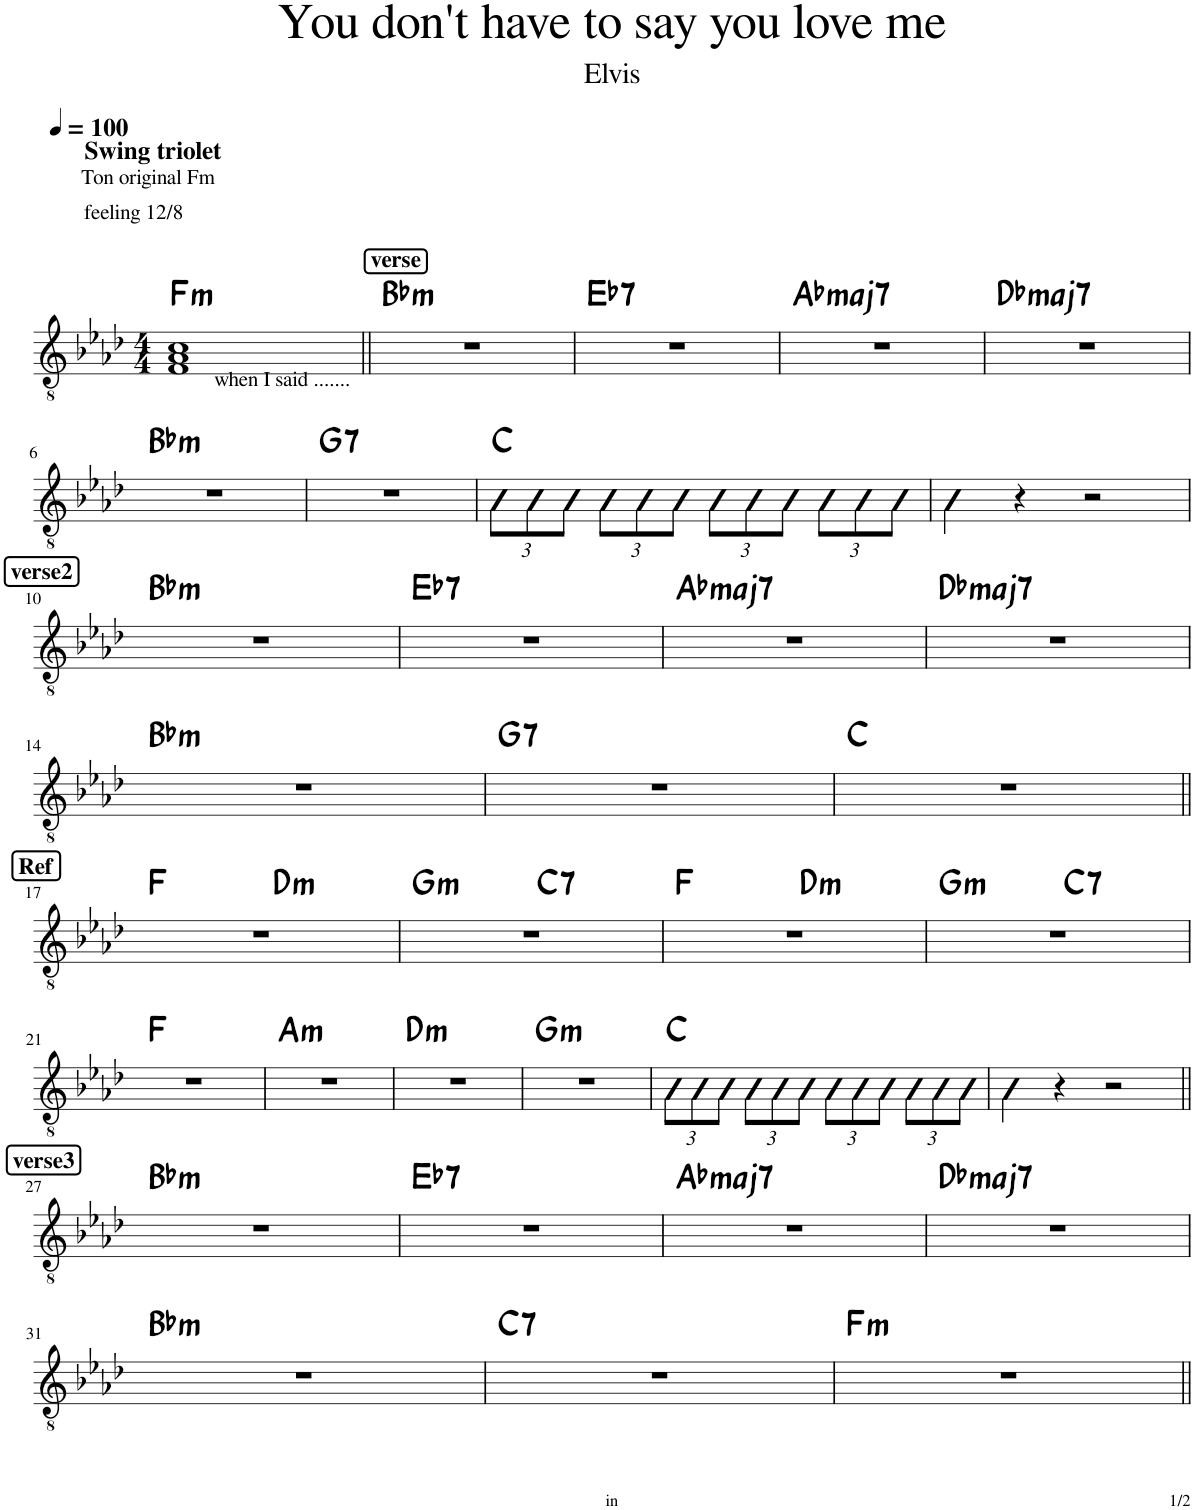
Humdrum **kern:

**kern	**harte
*part1	*part1
*staff1	*
*I"Classical Guitar	*
*I'Guit.	*
*clefGv2	*
*k[b-e-a-d-]	*
*M4/4	*
*MM100	*
=1	=1
!LO:TX:a:t=when I said .......	!
!LO:TX:a:B:t=Swing triolet	!
!LO:TX:a:t=feeling 12/8	!
!LO:TX:a:t=Ton original Fm	!LO:H:kt=m
1F 1A- 1c	F:min
!!LO:REH:place=s1:a:B:cj:fs=11:t=verse
=2||	=2||
!	!LO:H:kt=m
1r	Bb:min
=3	=3
!	!LO:H:kt=7
1r	Eb:7
=4	=4
!	!LO:H:kt=maj7
1r	Ab:maj7
=5	=5
!	!LO:H:kt=maj7
1r	Db:maj7
!!LO:LB:g=z
=6	=6
!	!LO:H:kt=m
1r	Bb:min
=7	=7
!	!LO:H:kt=7
1r	G:7
=8	=8
*Xbrackettup	*
12C\L	C:maj
12C\	.
12C\J	.
12C\L	.
12C\	.
12C\J	.
12C\L	.
12C\	.
12C\J	.
12C\L	.
12C\	.
12C\J	.
=9	=9
4C\	.
4r	.
2r	.
!!LO:LB:g=z
!!LO:REH:place=s1:a:B:cj:fs=11:t=verse2
=10	=10
!	!LO:H:kt=m
1r	Bb:min
=11	=11
!	!LO:H:kt=7
1r	Eb:7
=12	=12
!	!LO:H:kt=maj7
1r	Ab:maj7
=13	=13
!	!LO:H:kt=maj7
1r	Db:maj7
!!LO:LB:g=z
=14	=14
!	!LO:H:kt=m
1r	Bb:min
=15	=15
!	!LO:H:kt=7
1r	G:7
=16	=16
1r	C:maj
!!LO:LB:g=z
!!LO:REH:place=s1:a:B:cj:fs=11:t=Ref
=17||	=17||
*^	*
1r	2ryy	F:maj
!	!	!LO:H:kt=m
.	2ryy	D:min
=18	=18	=18
!	!	!LO:H:kt=m
1r	2ryy	G:min
!	!	!LO:H:kt=7
.	2ryy	C:7
=19	=19	=19
1r	2ryy	F:maj
!	!	!LO:H:kt=m
.	2ryy	D:min
=20	=20	=20
!	!	!LO:H:kt=m
1r	2ryy	G:min
!	!	!LO:H:kt=7
.	2ryy	C:7
*v	*v	*
!!LO:LB:g=z
=21	=21
1r	F:maj
=22	=22
!	!LO:H:kt=m
1r	A:min
=23	=23
!	!LO:H:kt=m
1r	D:min
=24	=24
!	!LO:H:kt=m
1r	G:min
=25	=25
12C\L	C:maj
12C\	.
12C\J	.
12C\L	.
12C\	.
12C\J	.
12C\L	.
12C\	.
12C\J	.
12C\L	.
12C\	.
12C\J	.
=26	=26
4C\	.
4r	.
2r	.
!!LO:LB:g=z
!!LO:REH:place=s1:a:B:cj:fs=11:t=verse3
=27||	=27||
!	!LO:H:kt=m
1r	Bb:min
=28	=28
!	!LO:H:kt=7
1r	Eb:7
=29	=29
!	!LO:H:kt=maj7
1r	Ab:maj7
=30	=30
!	!LO:H:kt=maj7
1r	Db:maj7
!!LO:LB:g=z
=31	=31
!	!LO:H:kt=m
1r	Bb:min
=32	=32
!	!LO:H:kt=7
1r	C:7
=33	=33
!	!LO:H:kt=m
1r	F:min
=||	=||
*-	*-
